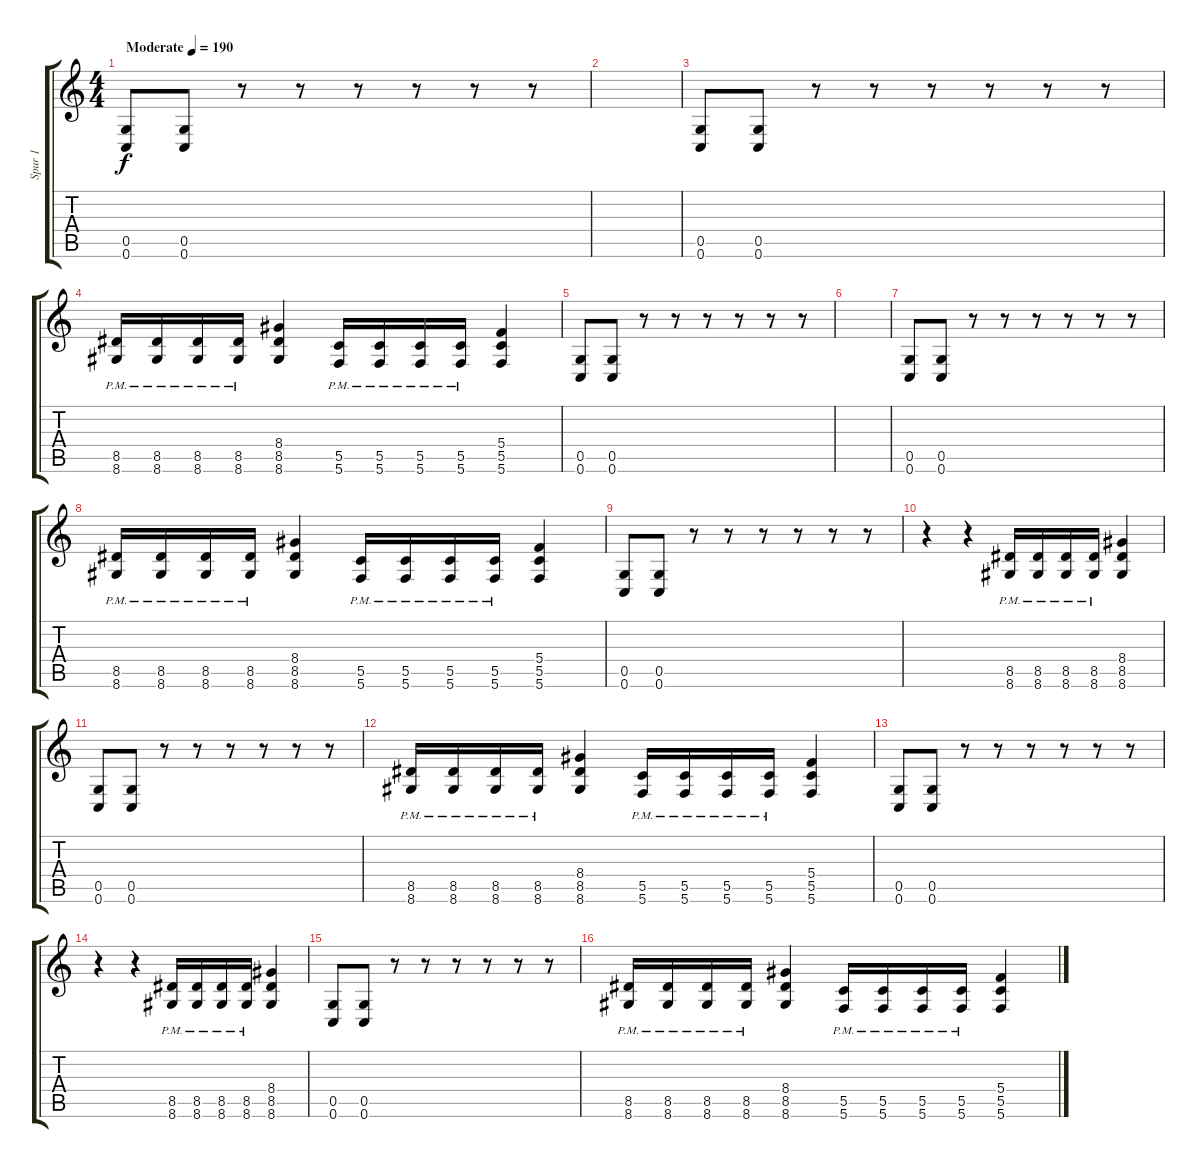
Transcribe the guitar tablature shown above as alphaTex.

\track ("Spur 1" "Spur 1") {instrument distortionguitar}
\staff {score tabs}
\tuning (D4 A3 F3 C3 G2 C2) {hide}
\ts (4 4)
\tempo (190 "Moderate")
\clef g2
\ks c
(0.5 0.6).8{dy f instrument distortionguitar} (0.5 0.6).8 r.8 r.8 r.8 r.8 r.8 r.8 |
|
(0.5 0.6).8 (0.5 0.6).8 r.8 r.8 r.8 r.8 r.8 r.8 |
(8.5{pm} 8.6{pm}).16 (8.5{pm} 8.6{pm}).16 (8.5{pm} 8.6{pm}).16 (8.5{pm} 8.6{pm}).16 (8.4 8.5 8.6).4 (5.5{pm} 5.6{pm}).16 (5.5{pm} 5.6{pm}).16 (5.5{pm} 5.6{pm}).16 (5.5{pm} 5.6{pm}).16 (5.4 5.5 5.6).4 |
(0.5 0.6).8 (0.5 0.6).8 r.8 r.8 r.8 r.8 r.8 r.8 |
|
(0.5 0.6).8 (0.5 0.6).8 r.8 r.8 r.8 r.8 r.8 r.8 |
(8.5{pm} 8.6{pm}).16 (8.5{pm} 8.6{pm}).16 (8.5{pm} 8.6{pm}).16 (8.5{pm} 8.6{pm}).16 (8.4 8.5 8.6).4 (5.5{pm} 5.6{pm}).16 (5.5{pm} 5.6{pm}).16 (5.5{pm} 5.6{pm}).16 (5.5{pm} 5.6{pm}).16 (5.4 5.5 5.6).4 |
(0.5 0.6).8 (0.5 0.6).8 r.8 r.8 r.8 r.8 r.8 r.8 |
r.4 r.4 (8.5{pm} 8.6{pm}).16 (8.5{pm} 8.6{pm}).16 (8.5{pm} 8.6{pm}).16 (8.5{pm} 8.6{pm}).16 (8.4 8.5 8.6).4 |
(0.5 0.6).8 (0.5 0.6).8 r.8 r.8 r.8 r.8 r.8 r.8 |
(8.5{pm} 8.6{pm}).16 (8.5{pm} 8.6{pm}).16 (8.5{pm} 8.6{pm}).16 (8.5{pm} 8.6{pm}).16 (8.4 8.5 8.6).4 (5.5{pm} 5.6{pm}).16 (5.5{pm} 5.6{pm}).16 (5.5{pm} 5.6{pm}).16 (5.5{pm} 5.6{pm}).16 (5.4 5.5 5.6).4 |
(0.5 0.6).8 (0.5 0.6).8 r.8 r.8 r.8 r.8 r.8 r.8 |
r.4 r.4 (8.5{pm} 8.6{pm}).16 (8.5{pm} 8.6{pm}).16 (8.5{pm} 8.6{pm}).16 (8.5{pm} 8.6{pm}).16 (8.4 8.5 8.6).4 |
(0.5 0.6).8 (0.5 0.6).8 r.8 r.8 r.8 r.8 r.8 r.8 |
(8.5{pm} 8.6{pm}).16 (8.5{pm} 8.6{pm}).16 (8.5{pm} 8.6{pm}).16 (8.5{pm} 8.6{pm}).16 (8.4 8.5 8.6).4 (5.5{pm} 5.6{pm}).16 (5.5{pm} 5.6{pm}).16 (5.5{pm} 5.6{pm}).16 (5.5{pm} 5.6{pm}).16 (5.4 5.5 5.6).4
